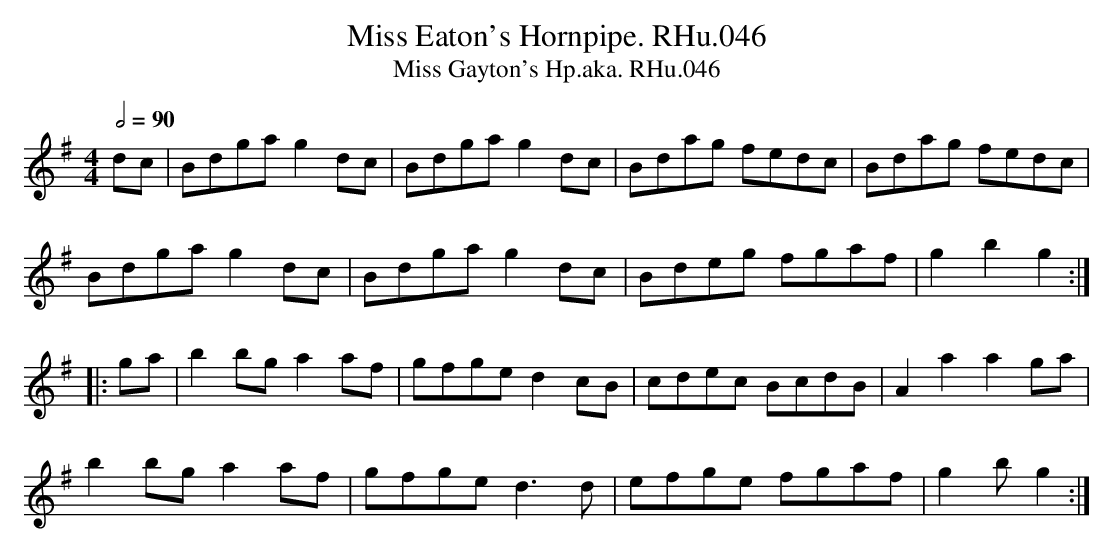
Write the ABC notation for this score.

X:1
T:Miss Eaton's Hornpipe. RHu.046
T:Miss Gayton's Hp.aka. RHu.046
M:4/4
L:1/8
Q:1/2=90
K:G
dc|Bdga g2 dc|Bdga g2 dc|Bdag fedc|Bdag fedc|
Bdga g2 dc|Bdga g2 dc|Bdeg fgaf|g2b2g2:|
|:ga|b2bg a2af|gfge d2cB|cdec BcdB|A2a2 a2ga|
b2bg a2af|gfge d3d|efge fgaf|g2b 2g2:|
